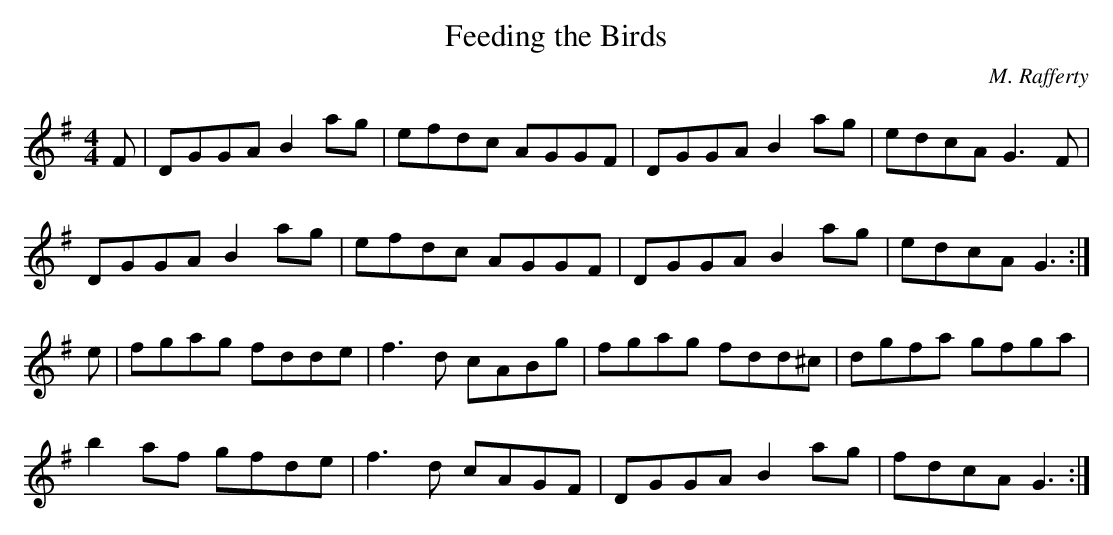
X:1
T: Feeding the Birds
C: M. Rafferty
M: 4/4
L: 1/8
K: G
F | DGGA B2 ag | efdc AGGF |DGGA B2 ag |edcA G3 F |
DGGA B2 ag | efdc AGGF |DGGA B2 ag |edcA G3 :|
e | fgag fdde | f3 d cABg | fgag fdd^c |dgfa gfga |
b2 af gfde | f3 d cAGF |DGGA B2 ag |fdcA G3 :|
